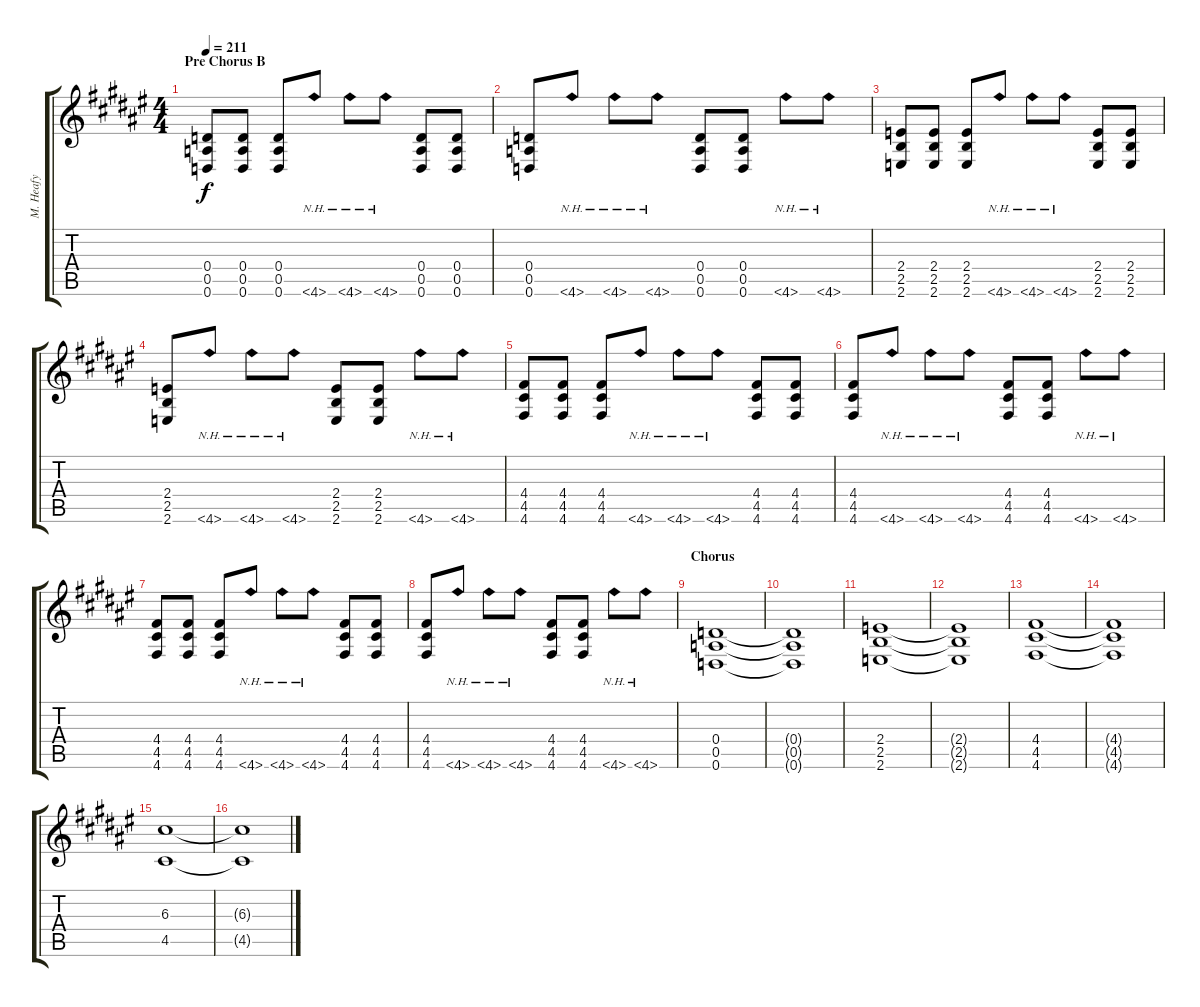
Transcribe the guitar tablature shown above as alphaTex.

\track ("M. Heafy" "M. Heafy") {instrument overdrivenguitar}
\staff {score tabs}
\tuning (E4 B3 G3 D3 A2 D2) {hide}
\ts (4 4)
\section ("" "Pre Chorus B")
\tempo 211
\clef g2
\ks d#minor
(0.4 0.5 0.6).8{dy f} (0.4 0.5 0.6).8 (0.4 0.5 0.6).8 4.6{nh}.8 4.6{nh}.8 4.6{nh}.8 (0.4 0.5 0.6).8 (0.4 0.5 0.6).8 |
(0.4 0.5 0.6).8 4.6{nh}.8 4.6{nh}.8 4.6{nh}.8 (0.4 0.5 0.6).8 (0.4 0.5 0.6).8 4.6{nh}.8 4.6{nh}.8 |
(2.4 2.5 2.6).8 (2.4 2.5 2.6).8 (2.4 2.5 2.6).8 4.6{nh}.8 4.6{nh}.8 4.6{nh}.8 (2.4 2.5 2.6).8 (2.4 2.5 2.6).8 |
(2.4 2.5 2.6).8 4.6{nh}.8 4.6{nh}.8 4.6{nh}.8 (2.4 2.5 2.6).8 (2.4 2.5 2.6).8 4.6{nh}.8 4.6{nh}.8 |
(4.4 4.5 4.6).8 (4.4 4.5 4.6).8 (4.4 4.5 4.6).8 4.6{nh}.8 4.6{nh}.8 4.6{nh}.8 (4.4 4.5 4.6).8 (4.4 4.5 4.6).8 |
(4.4 4.5 4.6).8 4.6{nh}.8 4.6{nh}.8 4.6{nh}.8 (4.4 4.5 4.6).8 (4.4 4.5 4.6).8 4.6{nh}.8 4.6{nh}.8 |
(4.4 4.5 4.6).8 (4.4 4.5 4.6).8 (4.4 4.5 4.6).8 4.6{nh}.8 4.6{nh}.8 4.6{nh}.8 (4.4 4.5 4.6).8 (4.4 4.5 4.6).8 |
(4.4 4.5 4.6).8 4.6{nh}.8 4.6{nh}.8 4.6{nh}.8 (4.4 4.5 4.6).8 (4.4 4.5 4.6).8 4.6{nh}.8 4.6{nh}.8 |
\section ("" "Chorus")
(0.4 0.5 0.6).1 |
(0.4{t} 0.5{t} 0.6{t}).1 |
(2.4 2.5 2.6).1 |
(2.4{t} 2.5{t} 2.6{t}).1 |
(4.4 4.5 4.6).1 |
(4.4{t} 4.5{t} 4.6{t}).1 |
(6.3 4.5).1 |
(6.3{t} 4.5{t}).1
